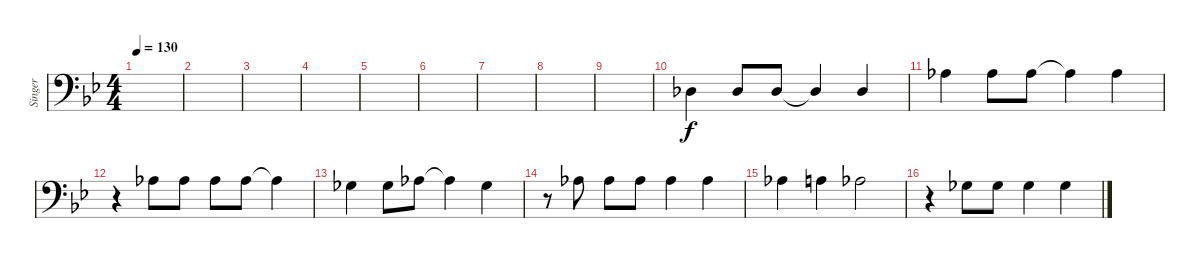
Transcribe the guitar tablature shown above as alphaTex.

\bracketExtendMode groupsimilarinstruments
\otherSystemsTrackNameOrientation horizontal
\track ("Solostimme" "Singer") {instrument voiceoohs}
\staff {score}
\tuning (E4 B3 G3 D3 A2 E2)
\ts (4 4)
\tempo 130
\clef f4
\ks bb
|
|
|
|
|
|
|
|
|
4.5{acc b}.4{beam Down} 4.5{acc b}.8{beam Up} 4.5{acc b}.8{beam Up} 4.5{t acc b}.4{beam Up} 4.5{acc b}.4{beam Up} |
1.3{acc b}.4{beam Down} 1.3{acc b}.8{beam Down} 1.3{acc b}.8{beam Down} 1.3{t acc b}.4{beam Down} 1.3{acc b}.4{beam Down} |
r.4{beam Down} 1.3{acc b}.8{beam Down} 1.3{acc b}.8{beam Down} 1.3{acc b}.8{beam Down} 1.3{acc b}.8{beam Down} 1.3{t acc b}.4{beam Down} |
4.4{acc b}.4{beam Down} 4.4{acc b}.8{beam Down} 6.4{acc b}.8{beam Down} 6.4{t acc b}.4{beam Down} 4.4{acc b}.4{beam Down} |
r.8{beam Down} 1.3{acc b}.8{beam Down} 1.3{acc b}.8{beam Down} 1.3{acc b}.8{beam Down} 1.3{acc b}.4{beam Down} 1.3{acc b}.4{beam Down} |
1.3{acc b}.4{beam Down} 2.3{acc forcenatural}.4{beam Down} 1.3{acc b}.2{beam Down} |
r.4{beam Down} 4.4{acc b}.8{beam Down} 4.4{acc b}.8{beam Down} 4.4{acc b}.4{beam Down} 4.4{acc b}.4{beam Down}
